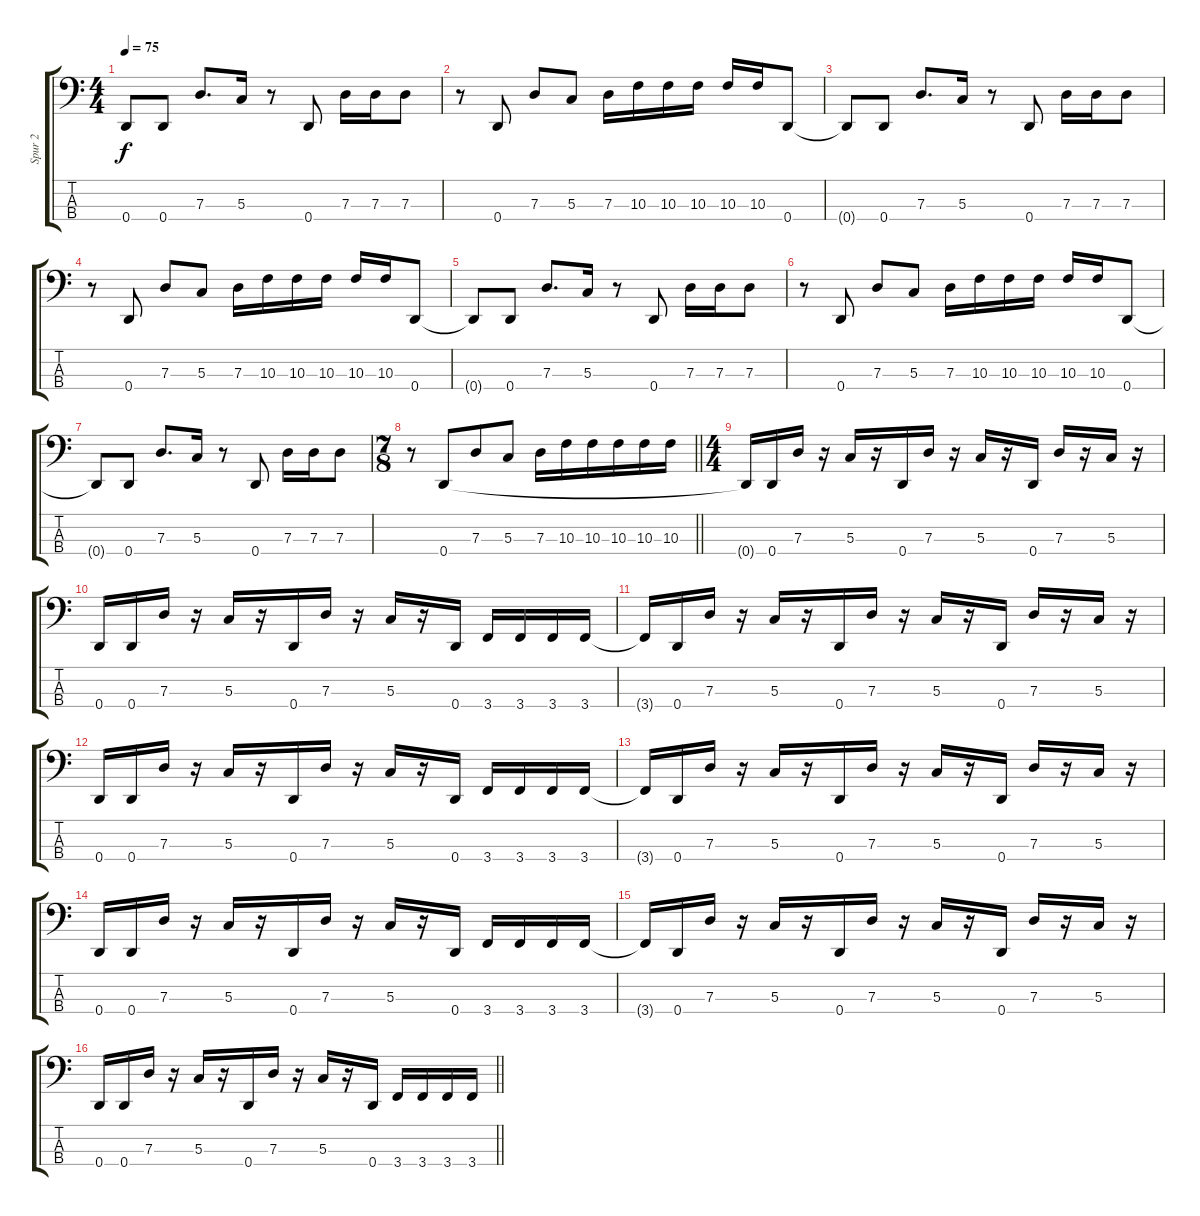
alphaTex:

\track ("Spur 2" "Spur 2") {instrument electricbasspick}
\staff {score tabs}
\tuning (F2 C2 G1 D1) {hide}
\ts (4 4)
\tempo 75
\clef f4
\ks c
0.4{t}.8{dy f} 0.4.8 7.3.8{d} 5.3.16 r.8 0.4.8 7.3.16 7.3.16 7.3.8 |
r.8 0.4.8 7.3.8 5.3.8 7.3.16 10.3.16 10.3.16 10.3.16 10.3.16 10.3.16 0.4.8 |
0.4{t}.8 0.4.8 7.3.8{d} 5.3.16 r.8 0.4.8 7.3.16 7.3.16 7.3.8 |
r.8 0.4.8 7.3.8 5.3.8 7.3.16 10.3.16 10.3.16 10.3.16 10.3.16 10.3.16 0.4.8 |
0.4{t}.8 0.4.8 7.3.8{d} 5.3.16 r.8 0.4.8 7.3.16 7.3.16 7.3.8 |
r.8 0.4.8 7.3.8 5.3.8 7.3.16 10.3.16 10.3.16 10.3.16 10.3.16 10.3.16 0.4.8 |
0.4{t}.8 0.4.8 7.3.8{d} 5.3.16 r.8 0.4.8 7.3.16 7.3.16 7.3.8 |
\ts (7 8)
\barLineRight lightlight
r.8 0.4.8 7.3.8 5.3.8 7.3.16 10.3.16 10.3.16 10.3.16 10.3.16 10.3.16 |
\ts (4 4)
0.4{t}.16 0.4.16 7.3.16 r.16 5.3.16 r.16 0.4.16 7.3.16 r.16 5.3.16 r.16 0.4.16 7.3.16 r.16 5.3.16 r.16 |
0.4.16 0.4.16 7.3.16 r.16 5.3.16 r.16 0.4.16 7.3.16 r.16 5.3.16 r.16 0.4.16 3.4.16 3.4.16 3.4.16 3.4.16 |
3.4{t}.16 0.4.16 7.3.16 r.16 5.3.16 r.16 0.4.16 7.3.16 r.16 5.3.16 r.16 0.4.16 7.3.16 r.16 5.3.16 r.16 |
0.4.16 0.4.16 7.3.16 r.16 5.3.16 r.16 0.4.16 7.3.16 r.16 5.3.16 r.16 0.4.16 3.4.16 3.4.16 3.4.16 3.4.16 |
3.4{t}.16 0.4.16 7.3.16 r.16 5.3.16 r.16 0.4.16 7.3.16 r.16 5.3.16 r.16 0.4.16 7.3.16 r.16 5.3.16 r.16 |
0.4.16 0.4.16 7.3.16 r.16 5.3.16 r.16 0.4.16 7.3.16 r.16 5.3.16 r.16 0.4.16 3.4.16 3.4.16 3.4.16 3.4.16 |
3.4{t}.16 0.4.16 7.3.16 r.16 5.3.16 r.16 0.4.16 7.3.16 r.16 5.3.16 r.16 0.4.16 7.3.16 r.16 5.3.16 r.16 |
\barLineRight lightlight
0.4.16 0.4.16 7.3.16 r.16 5.3.16 r.16 0.4.16 7.3.16 r.16 5.3.16 r.16 0.4.16 3.4.16 3.4.16 3.4.16 3.4.16
